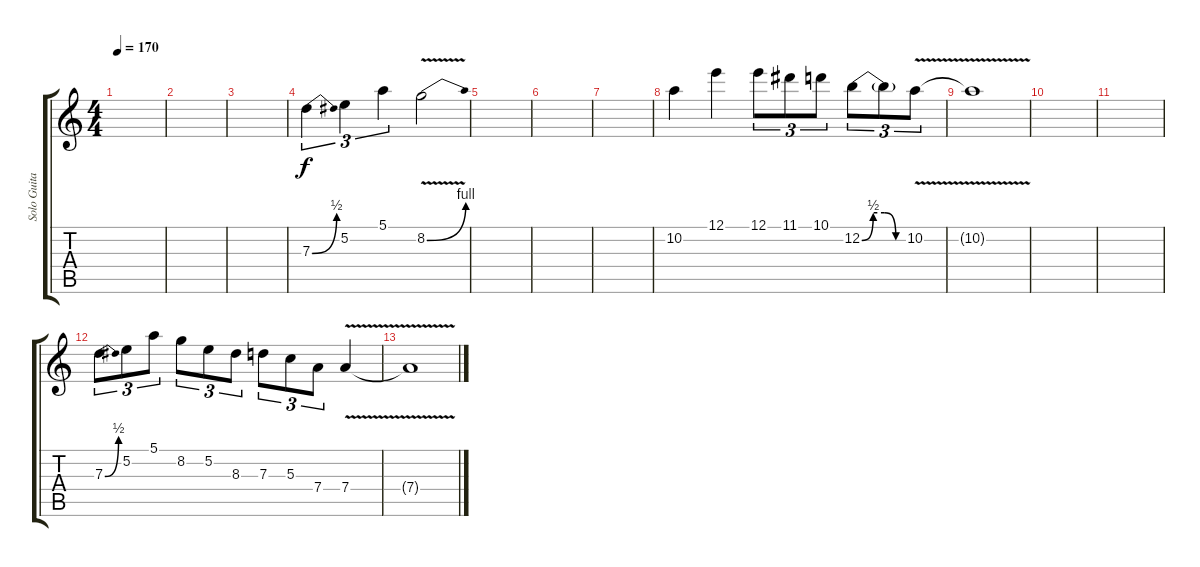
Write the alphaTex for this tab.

\track ("Solo Guitar" "Solo Guita") {instrument overdrivenguitar}
\staff {score tabs}
\tuning (E4 B3 G3 D3 A2 E2) {hide}
\ts (4 4)
\tempo 170
\clef g2
\ks c
|
|
|
7.3{be (bend 0 0 60 2)}.4{tu (3 2)} 5.2.4{tu (3 2)} 5.1.4{tu (3 2)} 8.2{be (bend 0 0 60 4) v}.2 |
|
|
|
10.2.4 12.1.4 12.1.8{tu (3 2)} 11.1.8{tu (3 2)} 10.1.8{tu (3 2)} 12.2{be (custom 0 0 15 2 30 2 45 0 60 0)}.8{tu (3 2)} 12.2{t}.8{tu (3 2)} 10.2{v}.8{tu (3 2)} |
10.2{t}.1 |
|
|
7.3{be (bend 0 0 60 2)}.8{tu (3 2)} 5.2.8{tu (3 2)} 5.1.8{tu (3 2)} 8.2.8{tu (3 2)} 5.2.8{tu (3 2)} 8.3.8{tu (3 2)} 7.3.8{tu (3 2)} 5.3.8{tu (3 2)} 7.4.8{tu (3 2)} 7.4{v}.4 |
7.4{t}.1
